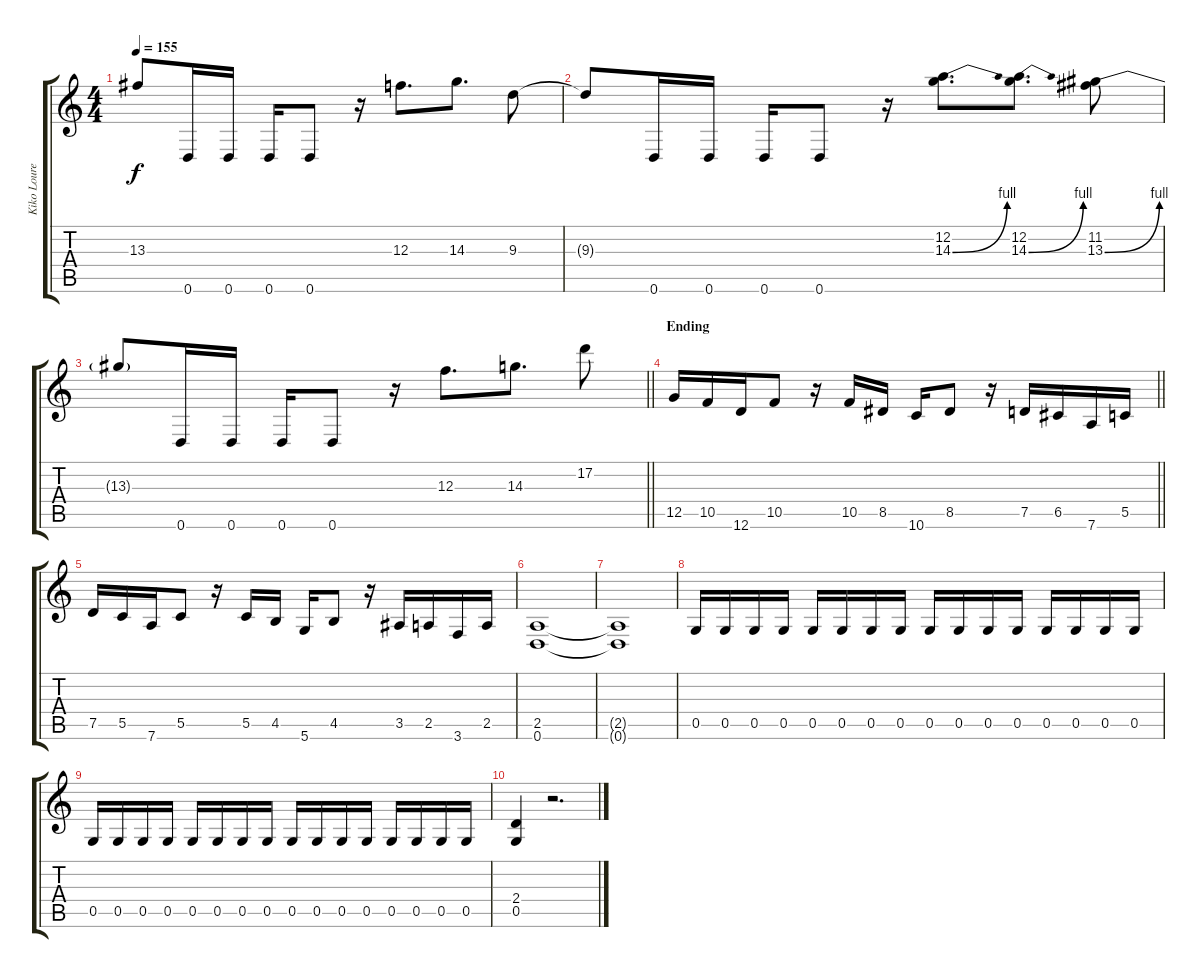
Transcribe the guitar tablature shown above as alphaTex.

\track ("Kiko Loureiro" "Kiko Loure") {instrument distortionguitar}
\staff {score tabs}
\tuning (D4 A3 F3 C3 G2 D2) {hide}
\ts (4 4)
\tempo 155
\clef g2
\ks c
13.3{t}.8{dy f} 0.6.16 0.6.16 0.6.16 0.6.8 r.16 12.3.8{d} 14.3.8{d} 9.3.8 |
9.3{t}.8 0.6.16 0.6.16 0.6.16 0.6.8 r.16 (12.2 14.3{be (bend 0 0 60 4)}).8{d} (12.2 14.3{be (bend 0 0 60 4)}).8{d} (11.2 13.3{be (bend 0 0 60 4)}).8 |
\barLineRight lightlight
13.3{t}.8 0.6.16 0.6.16 0.6.16 0.6.8 r.16 12.3.8{d} 14.3.8{d} 17.2.8 |
\section ("" "Ending")
\barLineRight lightlight
12.5.16 10.5.16 12.6.16 10.5.8 r.16 10.5.16 8.5.16 10.6.16 8.5.8 r.16 7.5.16 6.5.16 7.6.16 5.5.16 |
7.5.16 5.5.16 7.6.16 5.5.8 r.16 5.5.16 4.5.16 5.6.16 4.5.8 r.16 3.5.16 2.5.16 3.6.16 2.5.16 |
(2.5 0.6).1 |
(2.5{t} 0.6{t}).1 |
0.5.16 0.5.16 0.5.16 0.5.16 0.5.16 0.5.16 0.5.16 0.5.16 0.5.16 0.5.16 0.5.16 0.5.16 0.5.16 0.5.16 0.5.16 0.5.16 |
0.5.16 0.5.16 0.5.16 0.5.16 0.5.16 0.5.16 0.5.16 0.5.16 0.5.16 0.5.16 0.5.16 0.5.16 0.5.16 0.5.16 0.5.16 0.5.16 |
(2.4 0.5).4 r.2{d}
